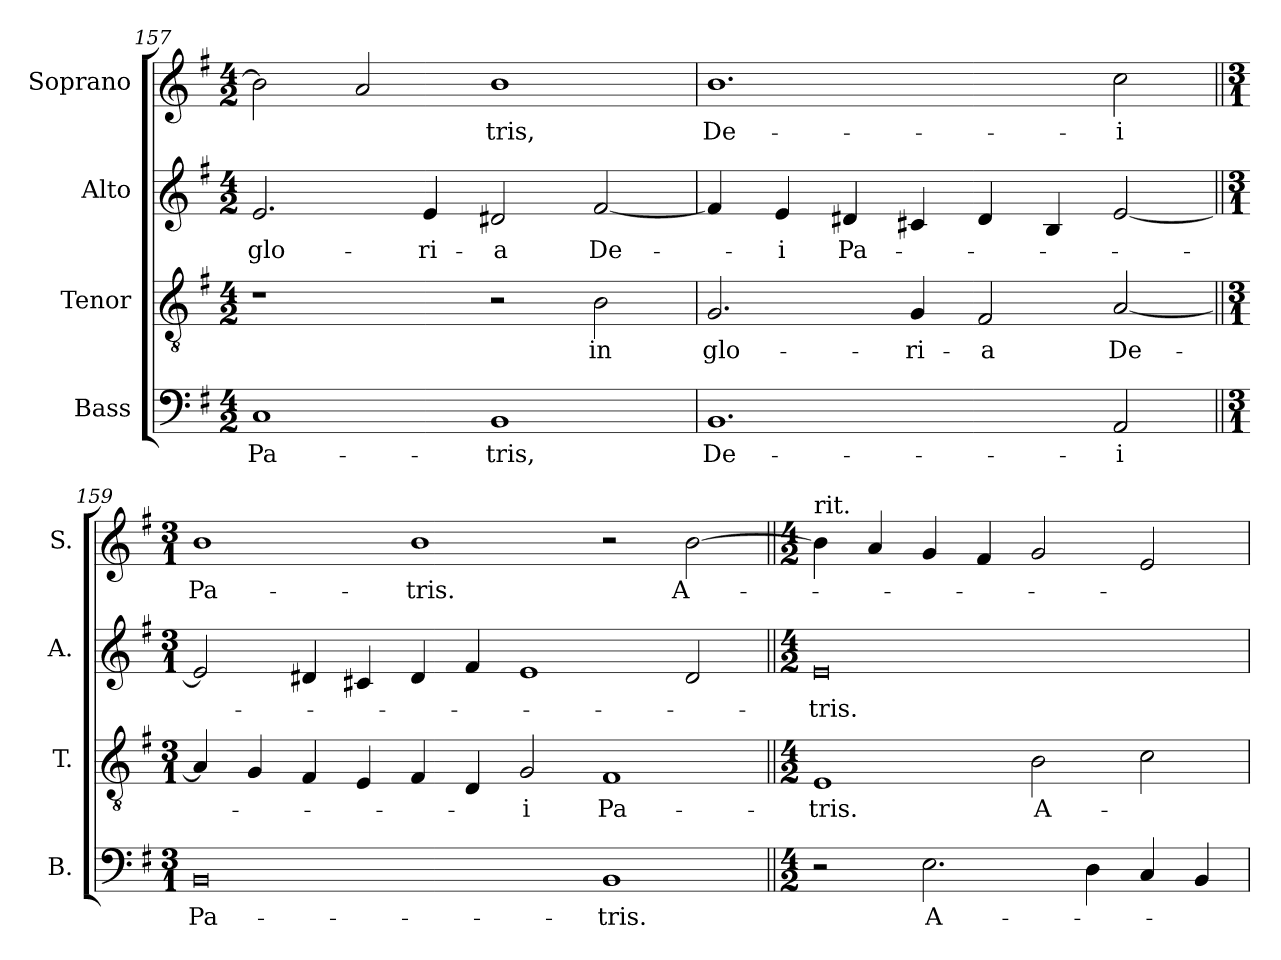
**kern	**text	**kern	**text	**kern	**text	**kern	**text
*part4	*part4	*part3	*part3	*part2	*part2	*part1	*part1
*staff4	*staff4	*staff3	*staff3	*staff2	*staff2	*staff1	*staff1
*I"Bass	*	*I"Tenor	*	*I"Alto	*	*I"Soprano	*
*I'B.	*	*I'T.	*	*I'A.	*	*I'S.	*
*clefF4	*	*clefGv2	*	*clefG2	*	*clefG2	*
*	*	*ITrd7c12	*	*	*	*	*
*k[f#]	*	*k[f#]	*	*k[f#]	*	*k[f#]	*
*G:	*	*G:	*	*G:	*	*G:	*
*M4/2	*	*M4/2	*	*M4/2	*	*M4/2	*
=157	=157	=157	=157	=157	=157	=157	=157
!	!LO:LY:b:color=#000000	!	!	!	!	!	!
!	!	!	!	!	!LO:LY:b:color=#000000	!	!
1Ci	Pa-	1r	.	2.ei/	glo-	2bi\]	.
.	.	.	.	.	.	2ai/	.
!	!	!	!	!	!LO:LY:b:color=#000000	!	!
.	.	.	.	4ei/	-ri-	.	.
!	!LO:LY:b:color=#000000	!	!	!	!	!	!
!	!	!	!	!	!LO:LY:b:color=#000000	!	!
!	!	!	!	!	!	!	!LO:LY:b:color=#000000
1BBi	-tris,	2r	.	2d#Xi/	-a	1bi	-tris,
!	!	!	!LO:LY:b:color=#000000	!	!	!	!
!	!	!	!	!	!LO:LY:b:color=#000000	!	!
.	.	2BBi\	in	[2f#i/	De-	.	.
=158	=158	=158	=158	=158	=158	=158	=158
!	!LO:LY:b:color=#000000	!	!	!	!	!	!
!	!	!	!LO:LY:b:color=#000000	!	!	!	!
!	!	!	!	!	!	!	!LO:LY:b:color=#000000
1.BBi	De-	2.GGi/	glo-	4f#i/]	.	1.bi	De-
!	!	!	!	!	!LO:LY:b:color=#000000	!	!
.	.	.	.	4ei/	-i	.	.
!	!	!	!	!	!LO:LY:b:color=#000000	!	!
.	.	.	.	4d#Xi/	Pa-	.	.
!	!	!	!LO:LY:b:color=#000000	!	!	!	!
.	.	4GGi/	-ri-	4c#Xi/	.	.	.
!	!	!	!LO:LY:b:color=#000000	!	!	!	!
.	.	2FF#i/	-a	4d#i/	.	.	.
.	.	.	.	4Bi/	.	.	.
!	!LO:LY:b:color=#000000	!	!	!	!	!	!
!	!	!	!LO:LY:b:color=#000000	!	!	!	!
!	!	!	!	!	!	!	!LO:LY:b:color=#000000
2AAi/	-i	[2AAi/	De-	[2ei/	.	2cci\	-i
!!LO:LB:g=z
=159||	=159||	=159||	=159||	=159||	=159||	=159||	=159||
*M3/1	*	*M3/1	*	*M3/1	*	*M3/1	*
!	!LO:LY:b:color=#000000	!	!	!	!	!	!
!	!	!	!	!	!	!	!LO:LY:b:color=#000000
0BBi	Pa-	4AAi/]	.	2ei/]	.	1bi	Pa-
.	.	4GGi/	.	.	.	.	.
.	.	4FF#i/	.	4d#Xi/	.	.	.
.	.	4EEi/	.	4c#Xi/	.	.	.
!	!	!	!	!	!	!	!LO:LY:b:color=#000000
.	.	4FF#i/	.	4d#i/	.	1bi	-tris.
.	.	4DDi/	.	4f#i/	.	.	.
!	!	!	!LO:LY:b:color=#000000	!	!	!	!
.	.	2GGi/	-i	1ei	.	.	.
!	!LO:LY:b:color=#000000	!	!	!	!	!	!
!	!	!	!LO:LY:b:color=#000000	!	!	!	!
1BBi	-tris.	1FF#i	Pa-	.	.	2r	.
!	!	!	!	!	!	!	!LO:LY:b:color=#000000
.	.	.	.	2d#i/	.	[2bi\	A-
=160||	=160||	=160||	=160||	=160||	=160||	=160||	=160||
*M4/2	*	*M4/2	*	*M4/2	*	*M4/2	*
!	!	!	!LO:LY:b:color=#000000	!	!	!	!
!	!	!	!	!	!	!LO:TX:t=rit.	!
!	!	!	!	!	!LO:LY:b:color=#000000	!	!
2r	.	1EEi	-tris.	0ei	-tris.	4bi\]	.
.	.	.	.	.	.	4ai/	.
!	!LO:LY:b:color=#000000	!	!	!	!	!	!
2.Ei\	A-	.	.	.	.	4gi/	.
.	.	.	.	.	.	4f#i/	.
!	!	!	!LO:LY:b:color=#000000	!	!	!	!
.	.	2BBi\	A-	.	.	2gi/	.
4Di\	.	.	.	.	.	.	.
4Ci/	.	2Ci\	.	.	.	2ei/	.
4BBi/	.	.	.	.	.	.	.
=	=	=	=	=	=	=	=
*-	*-	*-	*-	*-	*-	*-	*-
